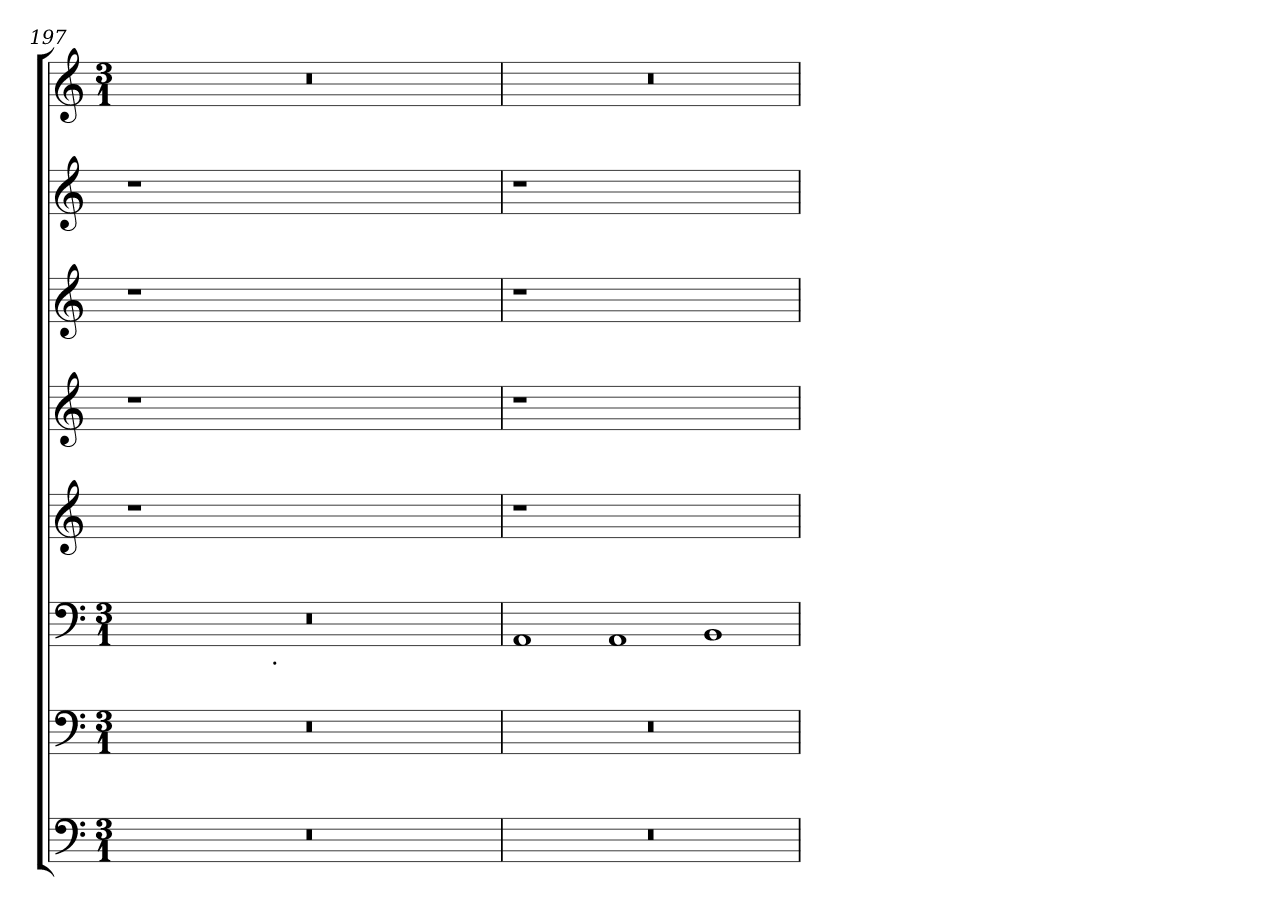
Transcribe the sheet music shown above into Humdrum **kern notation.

**kern	**kern	**kern	**kern	**kern	**kern	**kern	**kern
*part8	*part7	*part6	*part5	*part4	*part3	*part2	*part1
*staff8	*staff7	*staff6	*staff5	*staff4	*staff3	*staff2	*staff1
*clefF4	*clefF4	*clefF4	*clefG2	*clefG2	*clefG2	*clefG2	*clefG2
*k[]	*k[]	*k[]	*k[]	*k[]	*k[]	*k[]	*k[]
*C:	*C:	*C:	*C:	*C:	*C:	*C:	*C:
*M3/1	*M3/1	*M3/1	*	*	*	*	*M3/1
=197	=197	=197	=197	=197	=197	=197	=197
*	*	*^	*	*	*	*	*
0.r	0.r	0.r	2ryy	1r	1r	1r	1r	0.r
.	.	.	4ryy	.	.	.	.	.
.	.	.	8ryy	.	.	.	.	.
.	.	.	32ryy	.	.	.	.	.
!	!	!	!LO:TX:b:t=.	!	!	!	!	!
.	.	.	1ryy	.	.	.	.	.
.	.	.	.	0ryy	0ryy	0ryy	0ryy	.
.	.	.	1ryy	.	.	.	.	.
.	.	.	16.ryy	.	.	.	.	.
*	*	*v	*v	*	*	*	*	*
!!LO:LB:g=z
=198	=198	=198	=198	=198	=198	=198	=198
0.r	0.r	1AA	1r	1r	1r	1r	0.r
.	.	1AA	0ryy	0ryy	0ryy	0ryy	.
.	.	1BB	.	.	.	.	.
=	=	=	=	=	=	=	=
*-	*-	*-	*-	*-	*-	*-	*-
